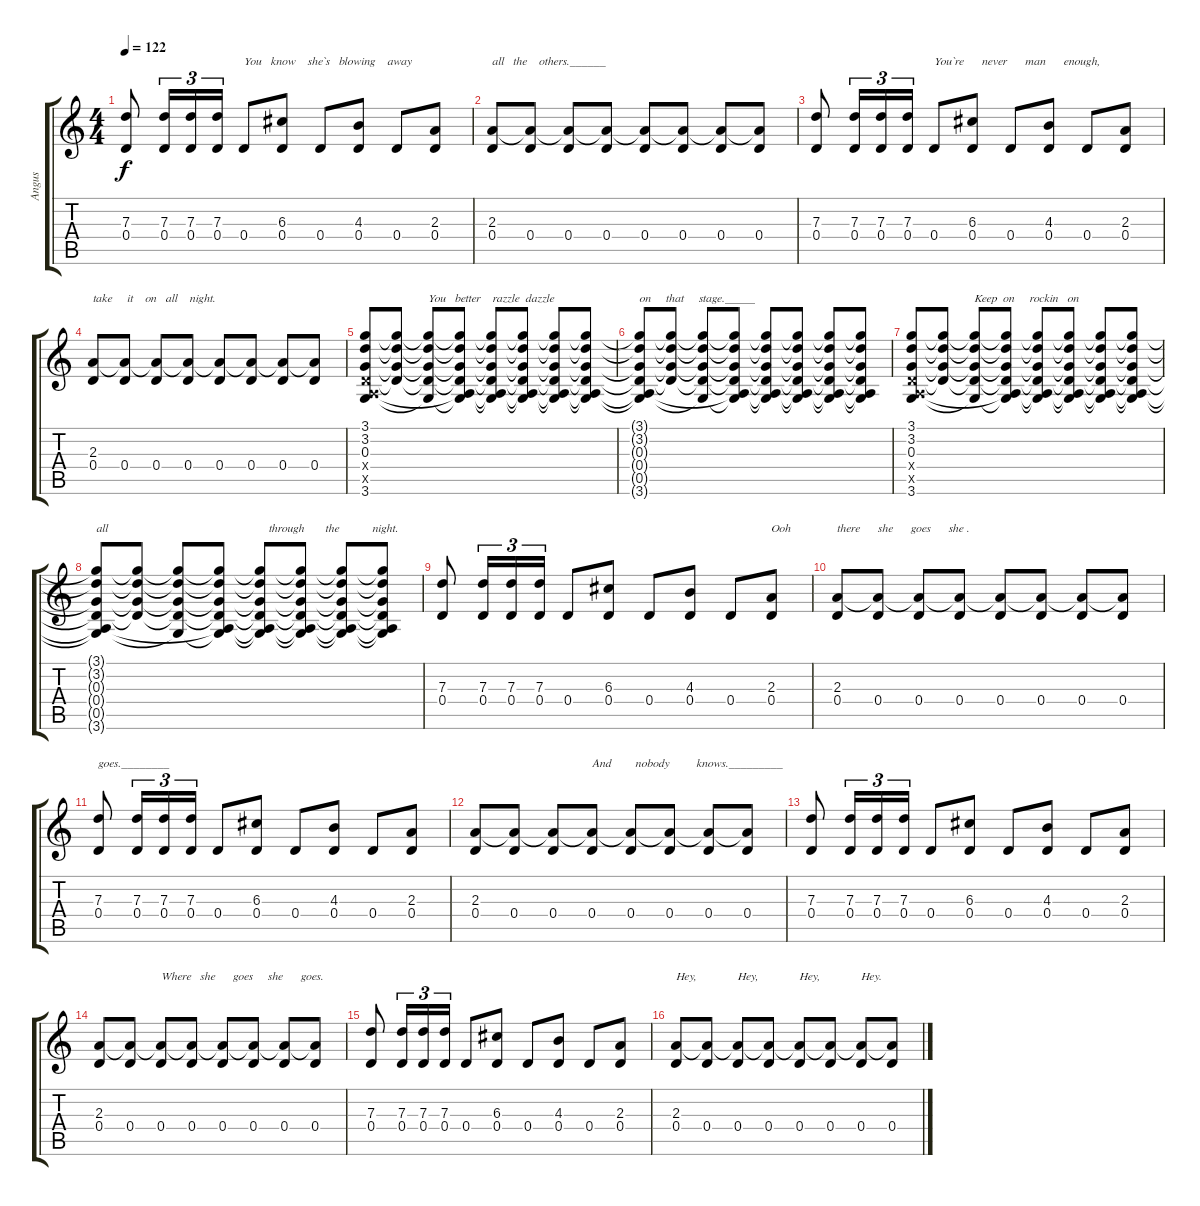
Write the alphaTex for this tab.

\track ("Angus" "Angus") {instrument distortionguitar}
\staff {score tabs}
\tuning (E4 B3 G3 D3 A2 E2) {hide}
\ts (4 4)
\tempo 122
\clef g2
\ks c
(7.3 0.4).8{dy f} (7.3 0.4).16{tu (3 2)} (7.3 0.4).16{tu (3 2)} (7.3 0.4).16{tu (3 2)} 0.4.8{txt "You   know    she`s   blowing    away"} (6.3 0.4).8 0.4.8 (4.3 0.4).8 0.4.8 (2.3 0.4).8 |
(2.3 0.4).8{txt "all   the    others.______"} (2.3{t} 0.4).8 (2.3{t} 0.4).8 (2.3{t} 0.4).8 (2.3{t} 0.4).8 (2.3{t} 0.4).8 (2.3{t} 0.4).8 (2.3{t} 0.4).8 |
(7.3 0.4).8 (7.3 0.4).16{tu (3 2)} (7.3 0.4).16{tu (3 2)} (7.3 0.4).16{tu (3 2)} 0.4.8{txt "You`re      never      man      enough,"} (6.3 0.4).8 0.4.8 (4.3 0.4).8 0.4.8 (2.3 0.4).8 |
(2.3 0.4).8{txt "take     it    on   all    night."} (2.3{t} 0.4).8 (2.3{t} 0.4).8 (2.3{t} 0.4).8 (2.3{t} 0.4).8 (2.3{t} 0.4).8 (2.3{t} 0.4).8 (2.3{t} 0.4).8 |
(3.1 3.2 0.3 0.4{x} 0.5{x} 3.6).8 (3.1{t} 3.2{t} 0.3{t} 0.4{t}).8 (3.1{t} 3.2{t} 0.3{t} 0.4{t} 3.6{t}).8{txt "You   better    razzle  dazzle"} (3.1{t} 3.2{t} 0.3{t} 0.4{t} 0.5{t} 3.6{t}).8 (3.1{t} 3.2{t} 0.3{t} 0.4{t} 0.5{t} 3.6{t}).8 (3.1{t} 3.2{t} 0.3{t} 0.4{t} 0.5{t} 3.6{t}).8 (3.1{t} 3.2{t} 0.3{t} 0.4{t} 0.5{t} 3.6{t}).8 (3.1{t} 3.2{t} 0.3{t} 0.4{t} 0.5{t} 3.6{t}).8 |
(3.1{t} 3.2{t} 0.3{t} 0.4{t} 0.5{t} 3.6{t}).8{txt "on     that     stage._____"} (3.1{t} 3.2{t} 0.3{t} 0.4{t}).8 (3.1{t} 3.2{t} 0.3{t} 0.4{t} 3.6{t}).8 (3.1{t} 3.2{t} 0.3{t} 0.4{t} 0.5{t} 3.6{t}).8 (3.1{t} 3.2{t} 0.3{t} 0.4{t} 0.5{t} 3.6{t}).8 (3.1{t} 3.2{t} 0.3{t} 0.4{t} 0.5{t} 3.6{t}).8 (3.1{t} 3.2{t} 0.3{t} 0.4{t} 0.5{t} 3.6{t}).8 (3.1{t} 3.2{t} 0.3{t} 0.4{t} 0.5{t} 3.6{t}).8 |
(3.1 3.2 0.3 0.4{x} 0.5{x} 3.6).8 (3.1{t} 3.2{t} 0.3{t} 0.4{t}).8 (3.1{t} 3.2{t} 0.3{t} 0.4{t} 3.6{t}).8{txt "Keep  on     rockin   on"} (3.1{t} 3.2{t} 0.3{t} 0.4{t} 0.5{t} 3.6{t}).8 (3.1{t} 3.2{t} 0.3{t} 0.4{t} 0.5{t} 3.6{t}).8 (3.1{t} 3.2{t} 0.3{t} 0.4{t} 0.5{t} 3.6{t}).8 (3.1{t} 3.2{t} 0.3{t} 0.4{t} 0.5{t} 3.6{t}).8 (3.1{t} 3.2{t} 0.3{t} 0.4{t} 0.5{t} 3.6{t}).8 |
(3.1{t} 3.2{t} 0.3{t} 0.4{t} 0.5{t} 3.6{t}).8{txt "all"} (3.1{t} 3.2{t} 0.3{t} 0.4{t}).8 (3.1{t} 3.2{t} 0.3{t} 0.4{t} 3.6{t}).8 (3.1{t} 3.2{t} 0.3{t} 0.4{t} 0.5{t} 3.6{t}).8 (3.1{t} 3.2{t} 0.3{t} 0.4{t} 0.5{t} 3.6{t}).8{txt "   through       the           night."} (3.1{t} 3.2{t} 0.3{t} 0.4{t} 0.5{t} 3.6{t}).8 (3.1{t} 3.2{t} 0.3{t} 0.4{t} 0.5{t} 3.6{t}).8 (3.1{t} 3.2{t} 0.3{t} 0.4{t} 0.5{t} 3.6{t}).8 |
(7.3 0.4).8 (7.3 0.4).16{tu (3 2)} (7.3 0.4).16{tu (3 2)} (7.3 0.4).16{tu (3 2)} 0.4.8 (6.3 0.4).8 0.4.8 (4.3 0.4).8 0.4.8 (2.3 0.4).8{txt "Ooh"} |
(2.3 0.4).8{txt "there      she      goes      she ."} (2.3{t} 0.4).8 (2.3{t} 0.4).8 (2.3{t} 0.4).8 (2.3{t} 0.4).8 (2.3{t} 0.4).8 (2.3{t} 0.4).8 (2.3{t} 0.4).8 |
(7.3 0.4).8{txt "goes.________"} (7.3 0.4).16{tu (3 2)} (7.3 0.4).16{tu (3 2)} (7.3 0.4).16{tu (3 2)} 0.4.8 (6.3 0.4).8 0.4.8 (4.3 0.4).8 0.4.8 (2.3 0.4).8 |
(2.3 0.4).8 (2.3{t} 0.4).8 (2.3{t} 0.4).8 (2.3{t} 0.4).8{txt "And        nobody         knows._________"} (2.3{t} 0.4).8 (2.3{t} 0.4).8 (2.3{t} 0.4).8 (2.3{t} 0.4).8 |
(7.3 0.4).8 (7.3 0.4).16{tu (3 2)} (7.3 0.4).16{tu (3 2)} (7.3 0.4).16{tu (3 2)} 0.4.8 (6.3 0.4).8 0.4.8 (4.3 0.4).8 0.4.8 (2.3 0.4).8 |
(2.3 0.4).8 (2.3{t} 0.4).8 (2.3{t} 0.4).8{txt "Where   she      goes     she      goes."} (2.3{t} 0.4).8 (2.3{t} 0.4).8 (2.3{t} 0.4).8 (2.3{t} 0.4).8 (2.3{t} 0.4).8 |
(7.3 0.4).8 (7.3 0.4).16{tu (3 2)} (7.3 0.4).16{tu (3 2)} (7.3 0.4).16{tu (3 2)} 0.4.8 (6.3 0.4).8 0.4.8 (4.3 0.4).8 0.4.8 (2.3 0.4).8 |
(2.3 0.4).8{txt "Hey,"} (2.3{t} 0.4).8 (2.3{t} 0.4).8{txt "Hey,"} (2.3{t} 0.4).8 (2.3{t} 0.4).8{txt "Hey,"} (2.3{t} 0.4).8 (2.3{t} 0.4).8{txt "Hey."} (2.3{t} 0.4).8
